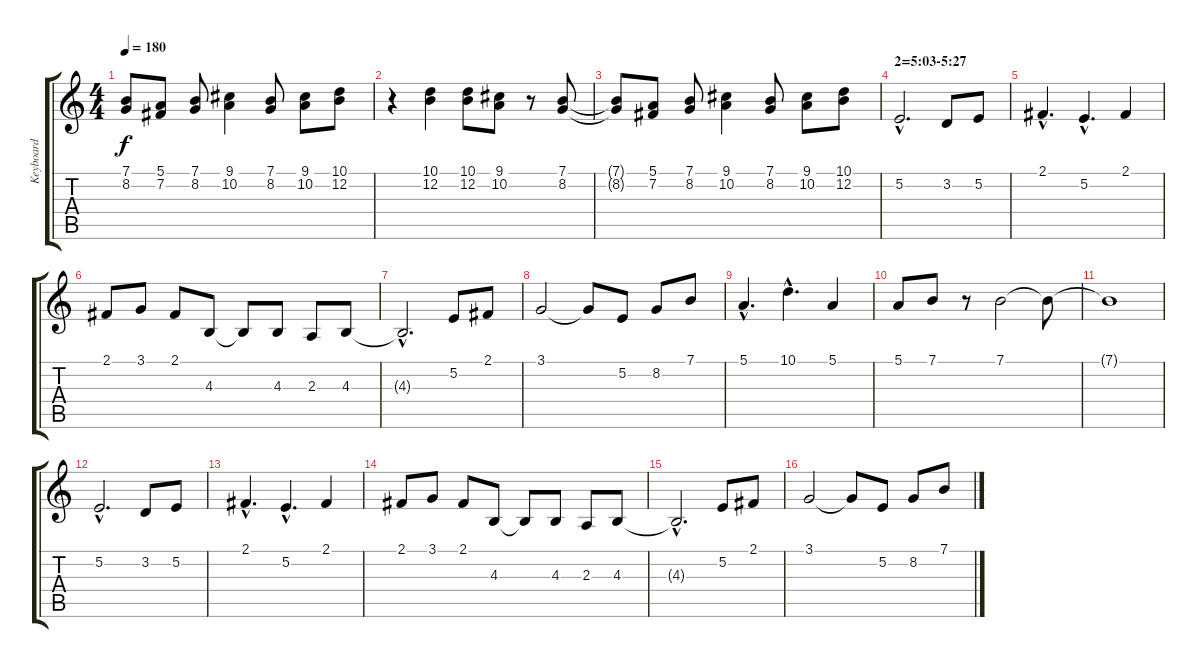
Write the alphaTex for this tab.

\track ("Keyboard" "Keyboard") {instrument stringensemble1}
\staff {score tabs}
\tuning (E4 B3 G3 D3 A2 E2) {hide}
\ts (4 4)
\tempo 180
\clef g2
\ks c
(7.1{t} 8.2{t}).8{dy f} (5.1 7.2).8 (7.1 8.2).8 (9.1 10.2).4 (7.1 8.2).8 (9.1 10.2).8 (10.1 12.2).8 |
r.4 (10.1 12.2).4 (10.1 12.2).8 (9.1 10.2).8 r.8 (7.1 8.2).8 |
(7.1{t} 8.2{t}).8 (5.1 7.2).8 (7.1 8.2).8 (9.1 10.2).4 (7.1 8.2).8 (9.1 10.2).8 (10.1 12.2).8 |
\section ("" "2=5:03-5:27")
5.2{hac}.2{d volume 12 instrument stringensemble1} 3.2.8 5.2.8 |
2.1{hac}.4{d} 5.2{hac}.4{d} 2.1.4 |
2.1.8 3.1.8 2.1.8 4.3.8 4.3{t}.8 4.3.8 2.3.8 4.3.8 |
4.3{hac t}.2{d} 5.2.8 2.1.8 |
3.1.2 3.1{t}.8 5.2.8 8.2.8 7.1.8 |
5.1{hac}.4{d} 10.1{hac}.4{d} 5.1.4 |
5.1.8 7.1.8 r.8 7.1.2 7.1{t}.8 |
7.1{t}.1 |
5.2{hac}.2{d} 3.2.8 5.2.8 |
2.1{hac}.4{d} 5.2{hac}.4{d} 2.1.4 |
2.1.8 3.1.8 2.1.8 4.3.8 4.3{t}.8 4.3.8 2.3.8 4.3.8 |
4.3{hac t}.2{d} 5.2.8 2.1.8 |
3.1.2 3.1{t}.8 5.2.8 8.2.8 7.1.8
